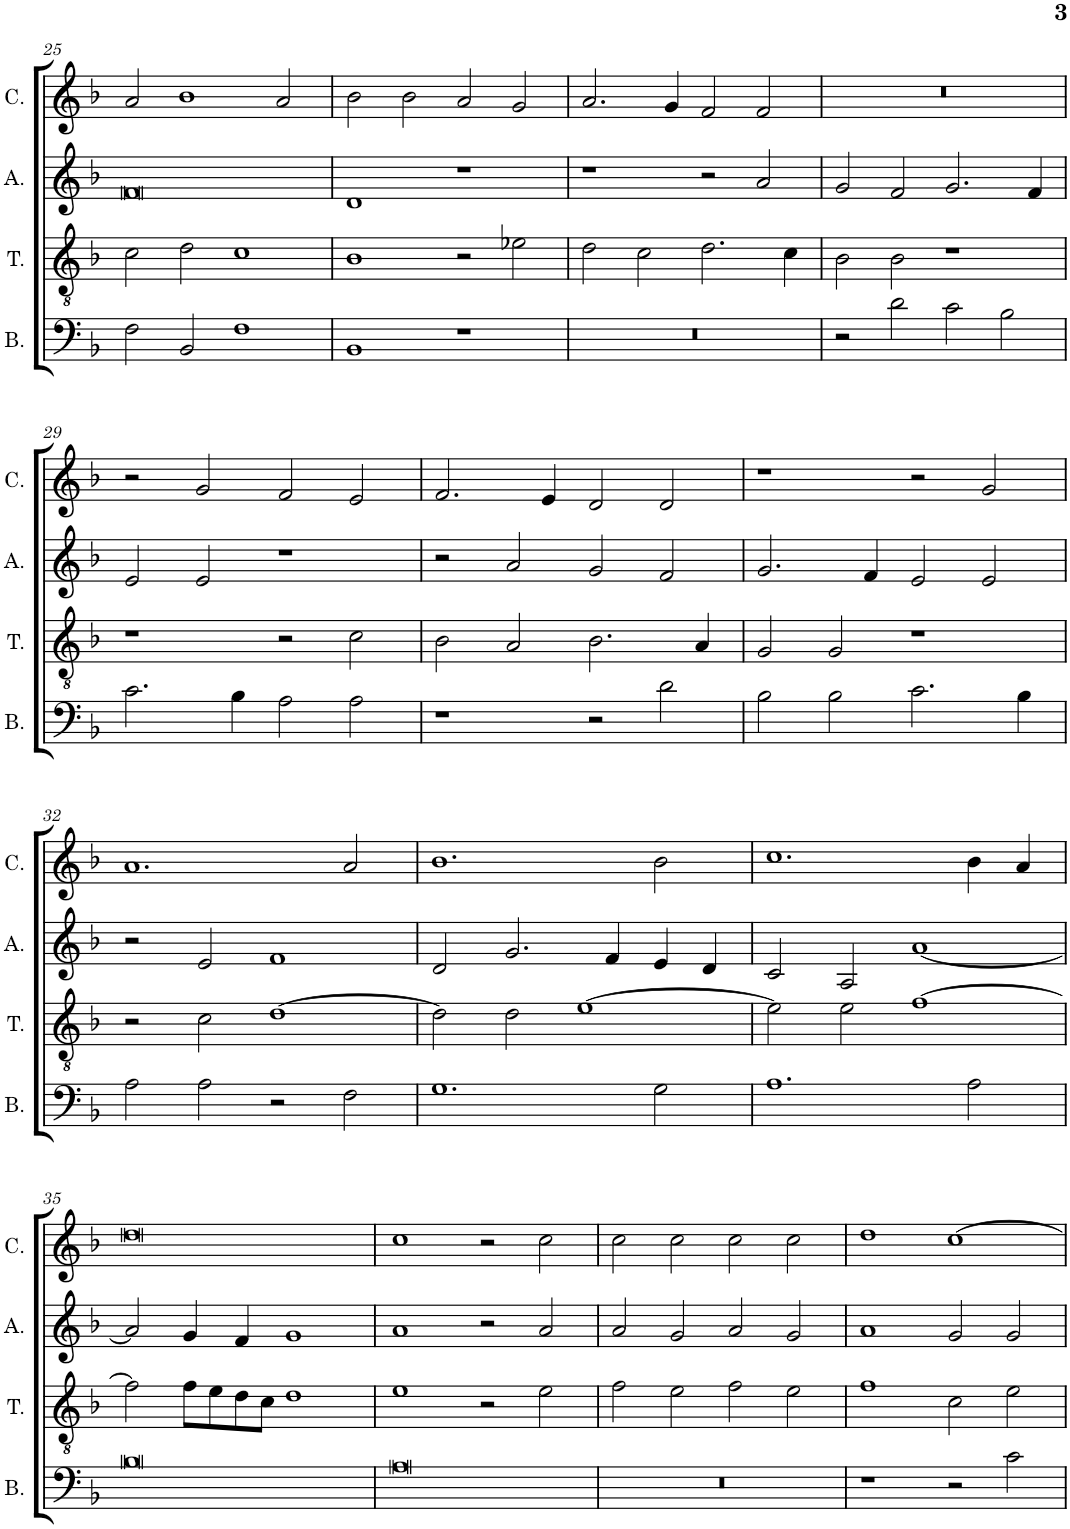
**kern	**kern	**kern	**kern
*part4	*part3	*part2	*part1
*staff4	*staff3	*staff2	*staff1
*I"Bassus	*I"Tenor	*I"Altus	*I"Cantus
*I'B.	*I'T.	*I'A.	*I'C.
!!LO:PB:g=z
*clefF4	*clefGv2	*clefG2	*clefG2
*k[b-]	*k[b-]	*k[b-]	*k[b-]
*M2/1	*M2/1	*M2/1	*M2/1
=25	=25	=25	=25
2F\	2c\	0f	2a/
2BB-/	2d\	.	1b-
1F	1c	.	.
.	.	.	2a/
=26	=26	=26	=26
1BB-	1B-	1d	2b-\
.	.	.	2b-\
1r	2r	1r	2a/
.	2e-X\	.	2g/
=27	=27	=27	=27
0r	2d\	1r	2.a/
.	2c\	.	.
.	.	.	4g/
.	2.d\	2r	2f/
.	.	2a/	2f/
.	4c\	.	.
=28	=28	=28	=28
2r	2B-\	2g/	0r
2d\	2B-\	2f/	.
2c\	1r	2.g/	.
2B-\	.	.	.
.	.	4f/	.
!!LO:LB:g=z
=29	=29	=29	=29
2.c\	1r	2e/	2r
.	.	2e/	2g/
4B-\	.	.	.
2A\	2r	1r	2f/
2A\	2c\	.	2e/
=30	=30	=30	=30
1r	2B-\	2r	2.f/
.	2A/	2a/	.
.	.	.	4e/
2r	2.B-\	2g/	2d/
2d\	.	2f/	2d/
.	4A/	.	.
=31	=31	=31	=31
2B-\	2G/	2.g/	1r
2B-\	2G/	.	.
.	.	4f/	.
2.c\	1r	2e/	2r
.	.	2e/	2g/
4B-\	.	.	.
!!LO:LB:g=z
=32	=32	=32	=32
2A\	2r	2r	1.a
2A\	2c\	2e/	.
2r	[1d	1f	.
2F\	.	.	2a/
=33	=33	=33	=33
1.G	2d\]	2d/	1.b-
.	2d\	2.g/	.
.	[1e	.	.
.	.	4f/	.
2G\	.	4e/	2b-\
.	.	4d/	.
=34	=34	=34	=34
1.A	2e\]	2c/	1.cc
.	2e\	2A/	.
.	[1f	[1a	.
2A\	.	.	4b-\
.	.	.	4a/
!!LO:LB:g=z
=35	=35	=35	=35
0B-	2f\]	2a/]	0dd
.	8f\L	4g/	.
.	8e\	.	.
.	8d\	4f/	.
.	8c\J	.	.
.	1d	1g	.
=36	=36	=36	=36
0A	1e	1a	1cc
.	2r	2r	2r
.	2e\	2a/	2cc\
=37	=37	=37	=37
0r	2f\	2a/	2cc\
.	2e\	2g/	2cc\
.	2f\	2a/	2cc\
.	2e\	2g/	2cc\
=38	=38	=38	=38
1r	1f	1a	1dd
2r	2c\	2g/	[1cc
2c\	2e\	2g/	.
=	=	=	=
*-	*-	*-	*-
